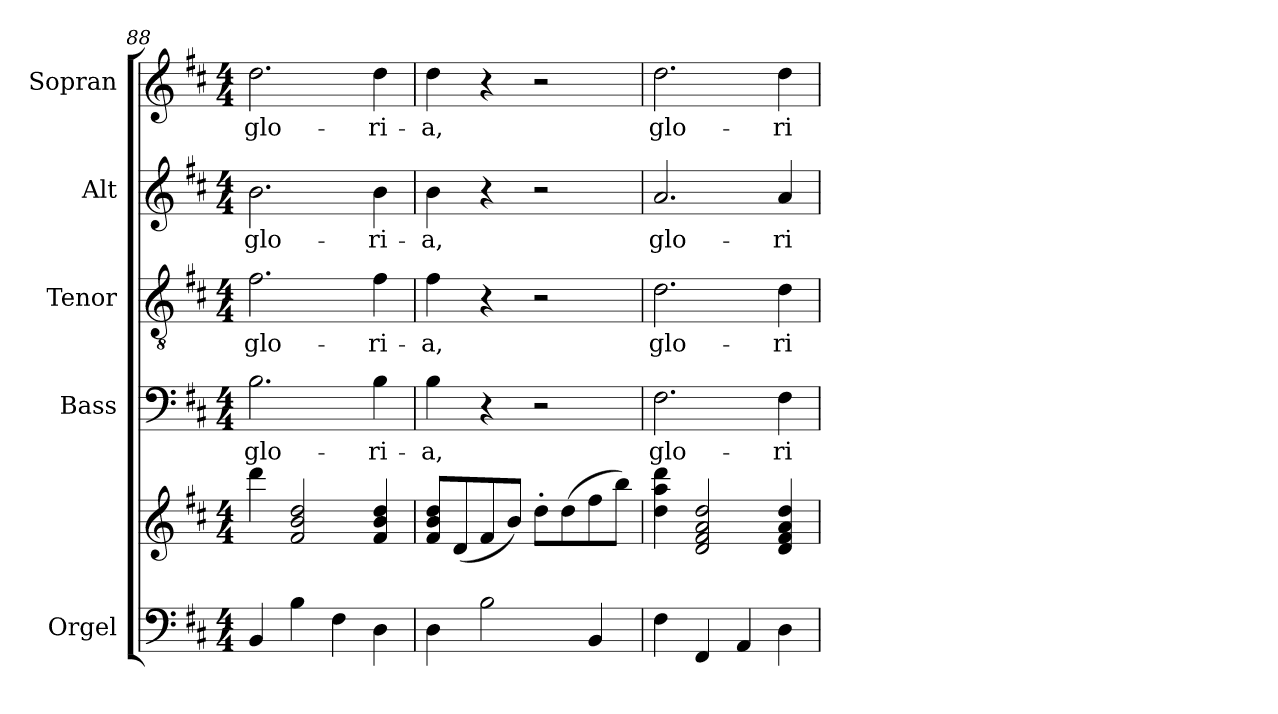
**kern	**kern	**kern	**text	**kern	**text	**kern	**text	**kern	**text
*part5	*part5	*part4	*part4	*part3	*part3	*part2	*part2	*part1	*part1
*staff6	*staff5	*staff4	*staff4	*staff3	*staff3	*staff2	*staff2	*staff1	*staff1
*I"Orgel	*	*I"Bass	*	*I"Tenor	*	*I"Alt	*	*I"Sopran	*
*I'Org.	*	*I'B	*	*I'T	*	*I'A	*	*I'S	*
*clefF4	*clefG2	*clefF4	*	*clefGv2	*	*clefG2	*	*clefG2	*
*k[f#c#]	*k[f#c#]	*k[f#c#]	*	*k[f#c#]	*	*k[f#c#]	*	*k[f#c#]	*
*D:	*D:	*D:	*	*D:	*	*D:	*	*D:	*
*M4/4	*M4/4	*M4/4	*	*M4/4	*	*M4/4	*	*M4/4	*
=88	=88	=88	=88	=88	=88	=88	=88	=88	=88
!	!	!	!LO:LY:b	!	!LO:LY:b	!	!LO:LY:b	!	!LO:LY:b
4BB/	4ddd\	2.B\	glo-	2.f#\	glo-	2.b\	glo-	2.dd\	glo-
4B\	2f#/ 2b/ 2dd/	.	.	.	.	.	.	.	.
4F#\	.	.	.	.	.	.	.	.	.
!	!	!	!LO:LY:b	!	!LO:LY:b	!	!LO:LY:b	!	!LO:LY:b
4D\	4f#/ 4b/ 4dd/	4B\	-ri-	4f#\	-ri-	4b\	-ri-	4dd\	-ri-
=89	=89	=89	=89	=89	=89	=89	=89	=89	=89
!	!	!	!LO:LY:b	!	!LO:LY:b	!	!LO:LY:b	!	!LO:LY:b
4D\	8f#/ 8b/ 8dd/L	4B\	-a,	4f#\	-a,	4b\	-a,	4dd\	-a,
.	(<8d/	.	.	.	.	.	.	.	.
2B\	8f#/	4r	.	4r	.	4r	.	4r	.
.	8b/J)	.	.	.	.	.	.	.	.
.	8dd'>\L	2r	.	2r	.	2r	.	2r	.
.	(>8dd\	.	.	.	.	.	.	.	.
4BB/	8ff#\	.	.	.	.	.	.	.	.
.	8bb\J)	.	.	.	.	.	.	.	.
=90	=90	=90	=90	=90	=90	=90	=90	=90	=90
!	!	!	!LO:LY:b	!	!LO:LY:b	!	!LO:LY:b	!	!LO:LY:b
4F#\	4dd\ 4aa\ 4ddd\	2.F#\	glo-	2.d\	glo-	2.a/	glo-	2.dd\	glo-
4FF#/	2d/ 2f#/ 2a/ 2dd/	.	.	.	.	.	.	.	.
4AA/	.	.	.	.	.	.	.	.	.
!	!	!	!LO:LY:b	!	!LO:LY:b	!	!LO:LY:b	!	!LO:LY:b
4D\	4d/ 4f#/ 4a/ 4dd/	4F#\	-ri-	4d\	-ri-	4a/	-ri-	4dd\	-ri-
=	=	=	=	=	=	=	=	=	=
*-	*-	*-	*-	*-	*-	*-	*-	*-	*-
